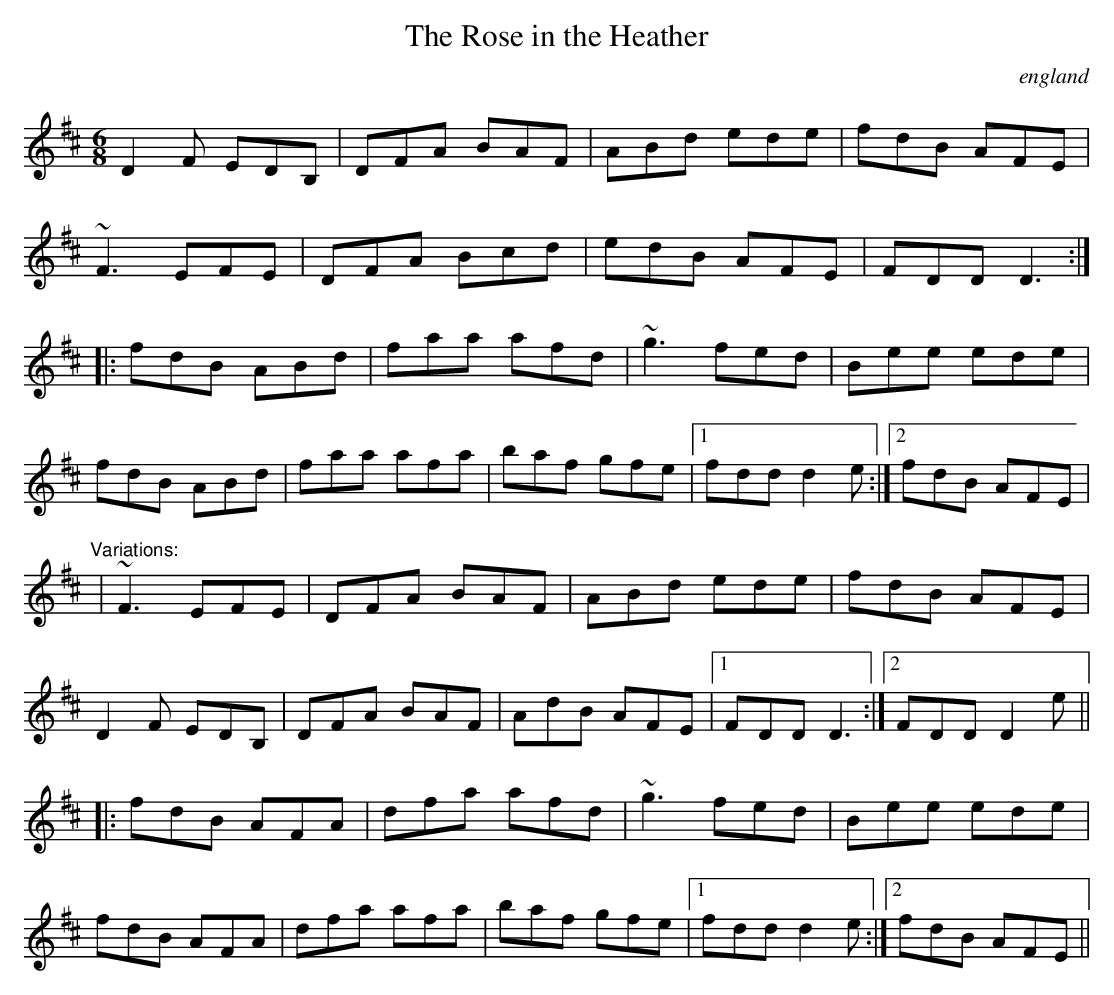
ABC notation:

X:1
T:Rose in the Heather, The
O:england
M:6/8
L:1/8
K:D
D2F EDB,|DFA BAF|ABd ede|fdB AFE|
~F3 EFE|DFA Bcd|edB AFE|FDD D3:|
|:fdB ABd|faa afd|~g3 fed|Bee ede|
fdB ABd|faa afa|baf gfe|1 fdd d2e:|2 fdB AFE|
"Variations:"
|~F3 EFE|DFA BAF|ABd ede|fdB AFE|
D2F EDB,|DFA BAF|AdB AFE|1 FDD D3:|2 FDD D2e||
|:fdB AFA|dfa afd|~g3 fed|Bee ede|
fdB AFA|dfa afa|baf gfe|1 fdd d2e:|2 fdB AFE||
